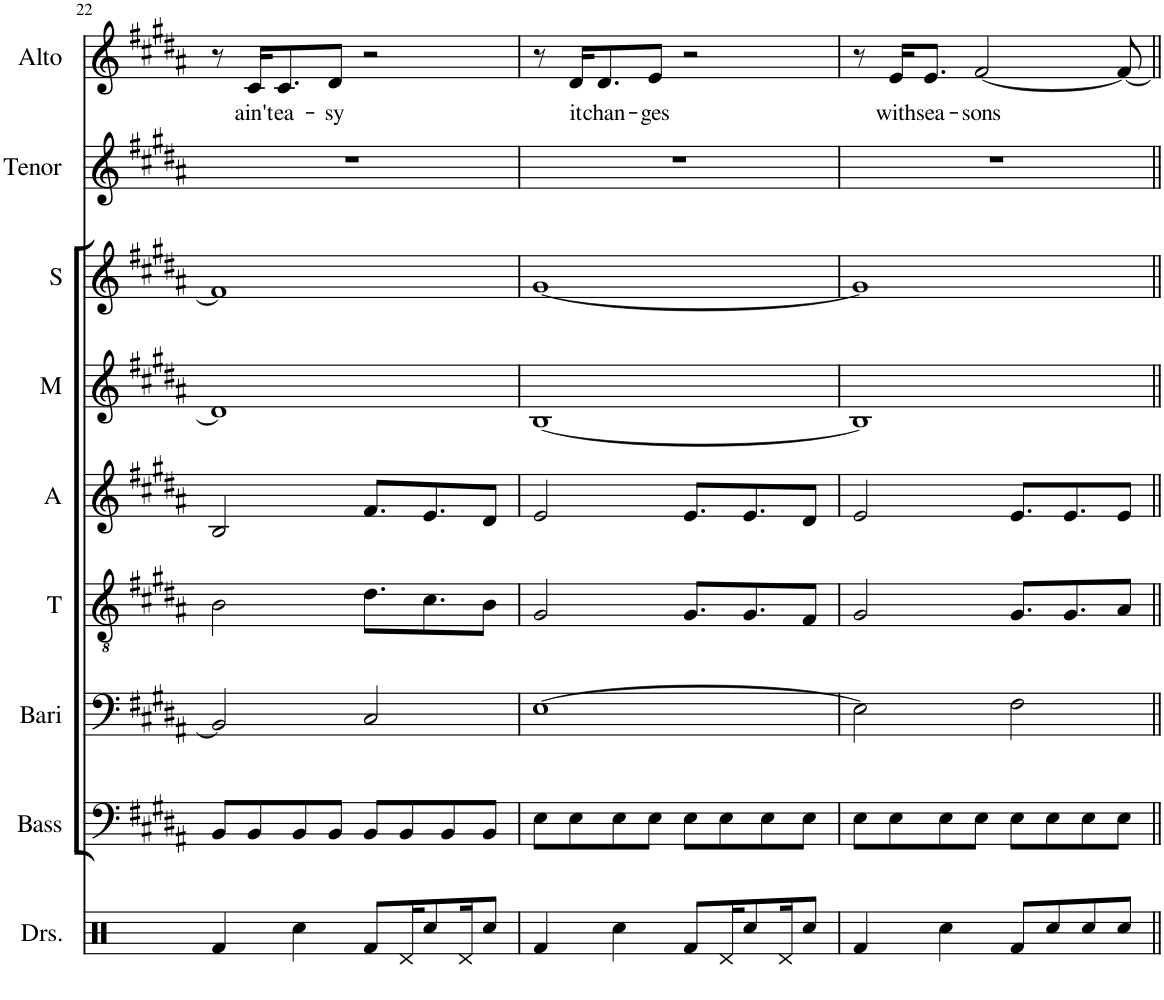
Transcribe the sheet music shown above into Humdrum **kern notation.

**kern	**kern	**kern	**kern	**kern	**kern	**kern	**kern	**kern	**text
*part9	*part8	*part7	*part6	*part5	*part4	*part3	*part2	*part1	*part1
*staff9	*staff8	*staff7	*staff6	*staff5	*staff4	*staff3	*staff2	*staff1	*staff1
*I"Drumset	*I"Bass	*I"Baritone	*I"Tenor	*I"Alto	*I"Mezzo	*I"Soprano	*I"Tenor	*I"Alto	*
*I'Drs.	*I'Bass	*I'Bari	*I'T	*I'A	*I'M	*I'S	*I'Tenor	*I'Alto	*
!!LO:PB:g=z
*clefX	*clefF4	*clefF4	*clefGv2	*clefG2	*clefG2	*clefG2	*clefG2	*clefG2	*
*k[]	*k[f#c#g#d#a#]	*k[f#c#g#d#a#]	*k[f#c#g#d#a#]	*k[f#c#g#d#a#]	*k[f#c#g#d#a#]	*k[f#c#g#d#a#]	*k[f#c#g#d#a#]	*k[f#c#g#d#a#]	*
*M4/4	*M4/4	*M4/4	*M4/4	*M4/4	*M4/4	*M4/4	*M4/4	*M4/4	*
=22	=22	=22	=22	=22	=22	=22	=22	=22	=22
4Rf/	8BB/L	2BB/]	2B\	2B/	1d#]	1f#]	1r	8r	.
!	!	!	!	!	!	!	!	!	!LO:LY:b
.	8BB/	.	.	.	.	.	.	16c#/KL	ain't
!	!	!	!	!	!	!	!	!	!LO:LY:b
.	.	.	.	.	.	.	.	8.c#/	ea-
4Rcc\	8BB/	.	.	.	.	.	.	.	.
!	!	!	!	!	!	!	!	!	!LO:LY:b
.	8BB/J	.	.	.	.	.	.	8d#/J	-sy
8Rf/L	8BB/L	2C#/	8.d#\L	8.f#/L	.	.	.	2r	.
16Rd/K	8BB/	.	.	.	.	.	.	.	.
8Rcc/	.	.	8.c#\	8.e/	.	.	.	.	.
.	8BB/	.	.	.	.	.	.	.	.
16Rd/K	.	.	.	.	.	.	.	.	.
8Rcc/J	8BB/J	.	8B\J	8d#/J	.	.	.	.	.
=23	=23	=23	=23	=23	=23	=23	=23	=23	=23
4Rf/	8E\L	[1E	2G#/	2e/	[1B	[1g#	1r	8r	.
!	!	!	!	!	!	!	!	!	!LO:LY:b
.	8E\	.	.	.	.	.	.	16d#/KL	it
!	!	!	!	!	!	!	!	!	!LO:LY:b
.	.	.	.	.	.	.	.	8.d#/	chan-
4Rcc\	8E\	.	.	.	.	.	.	.	.
!	!	!	!	!	!	!	!	!	!LO:LY:b
.	8E\J	.	.	.	.	.	.	8e/J	-ges
8Rf/L	8E\L	.	8.G#/L	8.e/L	.	.	.	2r	.
16Rd/K	8E\	.	.	.	.	.	.	.	.
8Rcc/	.	.	8.G#/	8.e/	.	.	.	.	.
.	8E\	.	.	.	.	.	.	.	.
16Rd/K	.	.	.	.	.	.	.	.	.
8Rcc/J	8E\J	.	8F#/J	8d#/J	.	.	.	.	.
=24	=24	=24	=24	=24	=24	=24	=24	=24	=24
4Rf/	8E\L	2E\]	2G#/	2e/	1B]	1g#]	1r	8r	.
!	!	!	!	!	!	!	!	!	!LO:LY:b
.	8E\	.	.	.	.	.	.	16e/KL	with
!	!	!	!	!	!	!	!	!	!LO:LY:b
.	.	.	.	.	.	.	.	8.e/J	sea-
4Rcc\	8E\	.	.	.	.	.	.	.	.
!	!	!	!	!	!	!	!	!	!LO:LY:b
.	8E\J	.	.	.	.	.	.	[2f#/	-sons
8Rf/L	8E\L	2F#\	8.G#/L	8.e/L	.	.	.	.	.
8Rcc/	8E\	.	.	.	.	.	.	.	.
.	.	.	8.G#/	8.e/	.	.	.	.	.
8Rcc/	8E\	.	.	.	.	.	.	.	.
8Rcc/J	8E\J	.	8A#/J	8e/J	.	.	.	8f#/_	.
=||	=||	=||	=||	=||	=||	=||	=||	=||	=||
*-	*-	*-	*-	*-	*-	*-	*-	*-	*-
